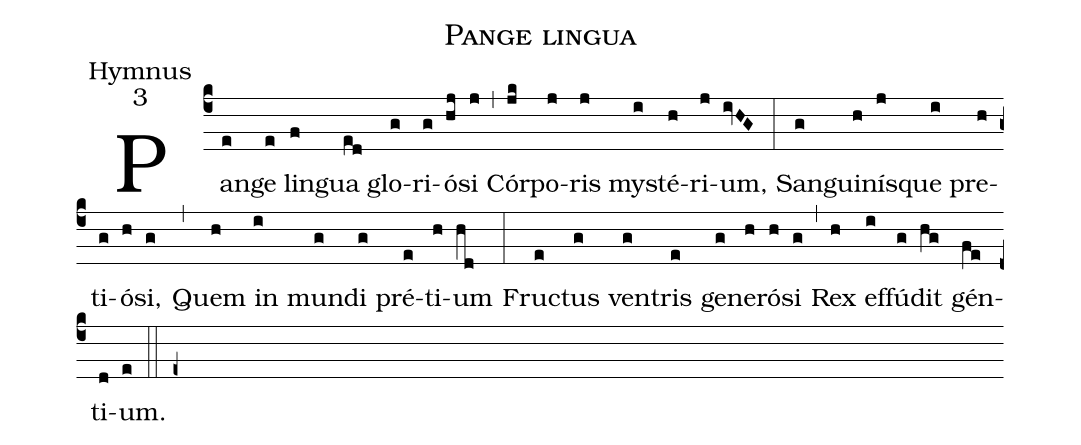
name: Pange lingua;
office-part: Hymnus;
mode: 3;
%%
(c4)

Pan(e)ge(e) lin(f)gua(ed) glo(g)ri(g)ó(hj)si(j) (,) Cór(jk)po(j)ris(j) my(i)sté(h)ri(j)um,(ivHG) (:) San(g)gui(h)ní(j)sque(i) pre(h)ti(g)ó(h)si,(g) (,) Quem(h) in(i) mun(g)di(g) pré(e)ti(h)um(hd) (:) Fru(e)ctus(g) ven(g)tris(e) ge(g)ne(h)ró(h)si(g) (,) Rex(h) ef(i)fú(g)dit(hg) gén(fe)ti(d)um.(e)

(::)

(e+)
